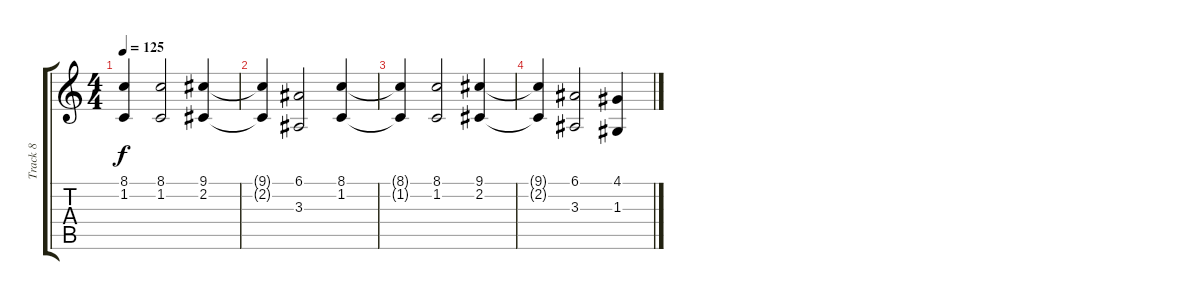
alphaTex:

\track ("Track 8" "Track 8") {instrument stringensemble2}
\staff {score tabs}
\tuning (E4 B3 G3 D3 A2 E2) {hide}
\ts (4 4)
\tempo 125
\clef g2
\ks c
(8.1{t} 1.2{t}).4{dy f} (8.1 1.2).2 (9.1 2.2).4 |
(9.1{t} 2.2{t}).4 (6.1 3.3).2 (8.1 1.2).4 |
(8.1{t} 1.2{t}).4 (8.1 1.2).2 (9.1 2.2).4 |
(9.1{t} 2.2{t}).4 (6.1 3.3).2 (4.1 1.3).4
